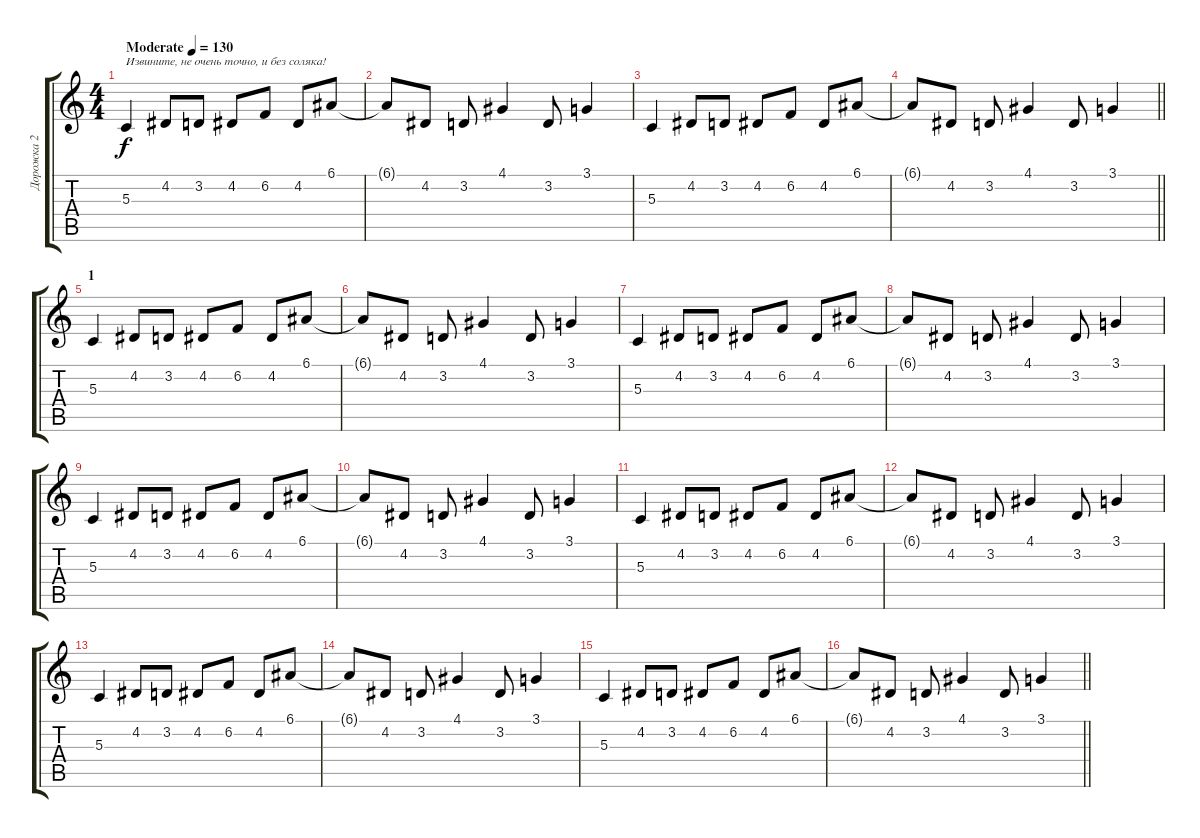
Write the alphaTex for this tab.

\track ("Дорожка 2" "Дорожка 2") {instrument synthbrass1}
\staff {score tabs}
\tuning (E4 B3 G3 D3 A2 E2) {hide}
\ts (4 4)
\tempo (130 "Moderate")
\clef g2
\ks c
5.3.4{txt "Извините, не очень точно, и без соляка! " dy f instrument synthbrass1} 4.2.8 3.2.8 4.2.8 6.2.8 4.2.8 6.1.8 |
6.1{t}.8 4.2.8 3.2.8 4.1.4 3.2.8 3.1.4 |
5.3.4 4.2.8 3.2.8 4.2.8 6.2.8 4.2.8 6.1.8 |
\barLineRight lightlight
6.1{t}.8 4.2.8 3.2.8 4.1.4 3.2.8 3.1.4 |
\section ("" "1")
5.3.4 4.2.8 3.2.8 4.2.8 6.2.8 4.2.8 6.1.8 |
6.1{t}.8 4.2.8 3.2.8 4.1.4 3.2.8 3.1.4 |
5.3.4 4.2.8 3.2.8 4.2.8 6.2.8 4.2.8 6.1.8 |
6.1{t}.8 4.2.8 3.2.8 4.1.4 3.2.8 3.1.4 |
5.3.4 4.2.8 3.2.8 4.2.8 6.2.8 4.2.8 6.1.8 |
6.1{t}.8 4.2.8 3.2.8 4.1.4 3.2.8 3.1.4 |
5.3.4 4.2.8 3.2.8 4.2.8 6.2.8 4.2.8 6.1.8 |
6.1{t}.8 4.2.8 3.2.8 4.1.4 3.2.8 3.1.4 |
5.3.4 4.2.8 3.2.8 4.2.8 6.2.8 4.2.8 6.1.8 |
6.1{t}.8 4.2.8 3.2.8 4.1.4 3.2.8 3.1.4 |
5.3.4 4.2.8 3.2.8 4.2.8 6.2.8 4.2.8 6.1.8 |
\barLineRight lightlight
6.1{t}.8 4.2.8 3.2.8 4.1.4 3.2.8 3.1.4
